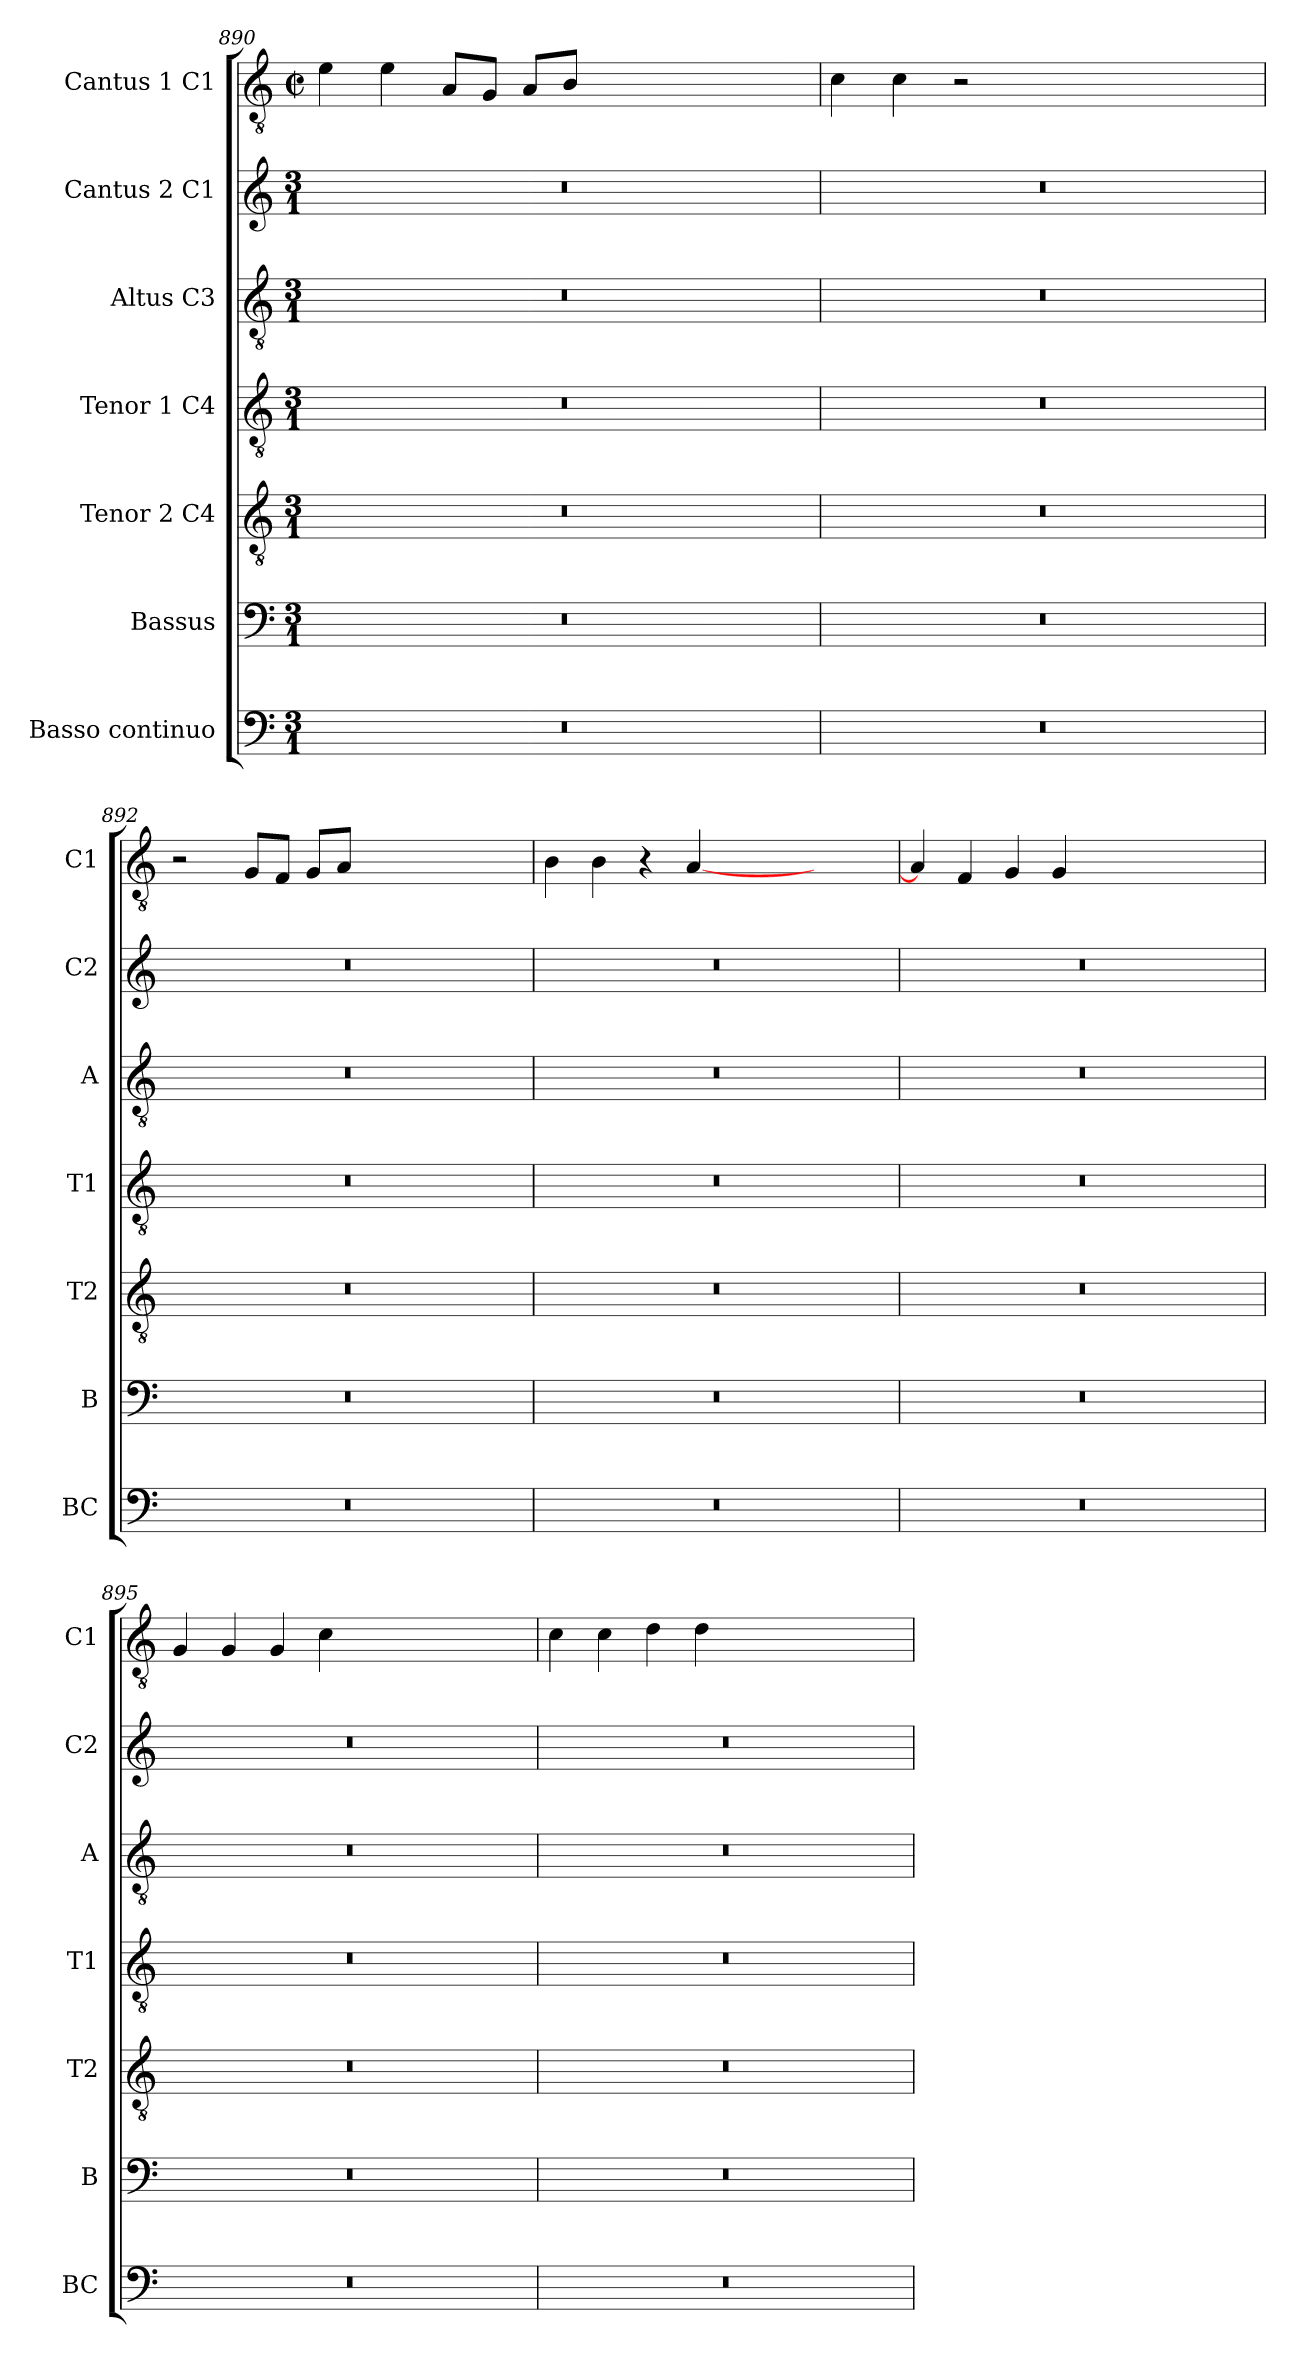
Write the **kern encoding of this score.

**kern	**kern	**kern	**kern	**kern	**kern	**kern
*part7	*part6	*part5	*part4	*part3	*part2	*part1
*staff7	*staff6	*staff5	*staff4	*staff3	*staff2	*staff1
*I"Basso continuo	*I"Bassus	*I"Tenor 2 C4	*I"Tenor 1 C4	*I"Altus C3	*I"Cantus 2 C1	*I"Cantus 1 C1
*I'BC	*I'B	*I'T2	*I'T1	*I'A	*I'C2	*I'C1
!!LO:LB:g=z
*clefF4	*clefF4	*clefGv2	*clefGv2	*clefGv2	*clefG2	*clefGv2
*ITrd7c12	*	*	*	*	*	*
*k[]	*k[]	*k[]	*k[]	*k[]	*k[]	*k[]
*C:	*C:	*C:	*C:	*C:	*C:	*C:
*M3/1	*M3/1	*M3/1	*M3/1	*M3/1	*M3/1	*M2/2
*	*	*	*	*	*	*met(c|)
=890	=890	=890	=890	=890	=890	=890
0.r	0.r	0.r	0.r	0.r	0.r	4e\
.	.	.	.	.	.	4e\
.	.	.	.	.	.	8A/L
.	.	.	.	.	.	8G/J
.	.	.	.	.	.	8A/L
.	.	.	.	.	.	8B/J
.	.	.	.	.	.	0ryy
=891	=891	=891	=891	=891	=891	=891
0.r	0.r	0.r	0.r	0.r	0.r	4c\
.	.	.	.	.	.	4c\
.	.	.	.	.	.	2r
.	.	.	.	.	.	0ryy
=892	=892	=892	=892	=892	=892	=892
0.r	0.r	0.r	0.r	0.r	0.r	2r
.	.	.	.	.	.	8G/L
.	.	.	.	.	.	8F/J
.	.	.	.	.	.	8G/L
.	.	.	.	.	.	8A/J
.	.	.	.	.	.	0ryy
=893	=893	=893	=893	=893	=893	=893
0.r	0.r	0.r	0.r	0.r	0.r	4B\
.	.	.	.	.	.	4B\
.	.	.	.	.	.	4r
.	.	.	.	.	.	[<4A/
.	.	.	.	.	.	0ryy
=894	=894	=894	=894	=894	=894	=894
0.r	0.r	0.r	0.r	0.r	0.r	4A/]
.	.	.	.	.	.	4F/
.	.	.	.	.	.	4G/
.	.	.	.	.	.	4G/
.	.	.	.	.	.	0ryy
=895	=895	=895	=895	=895	=895	=895
0.r	0.r	0.r	0.r	0.r	0.r	4G/
.	.	.	.	.	.	4G/
.	.	.	.	.	.	4G/
.	.	.	.	.	.	4c\
.	.	.	.	.	.	0ryy
!!LO:LB:g=z
=896	=896	=896	=896	=896	=896	=896
0.r	0.r	0.r	0.r	0.r	0.r	4c\
.	.	.	.	.	.	4c\
.	.	.	.	.	.	4d\
.	.	.	.	.	.	4d\
.	.	.	.	.	.	0ryy
=	=	=	=	=	=	=
*-	*-	*-	*-	*-	*-	*-
